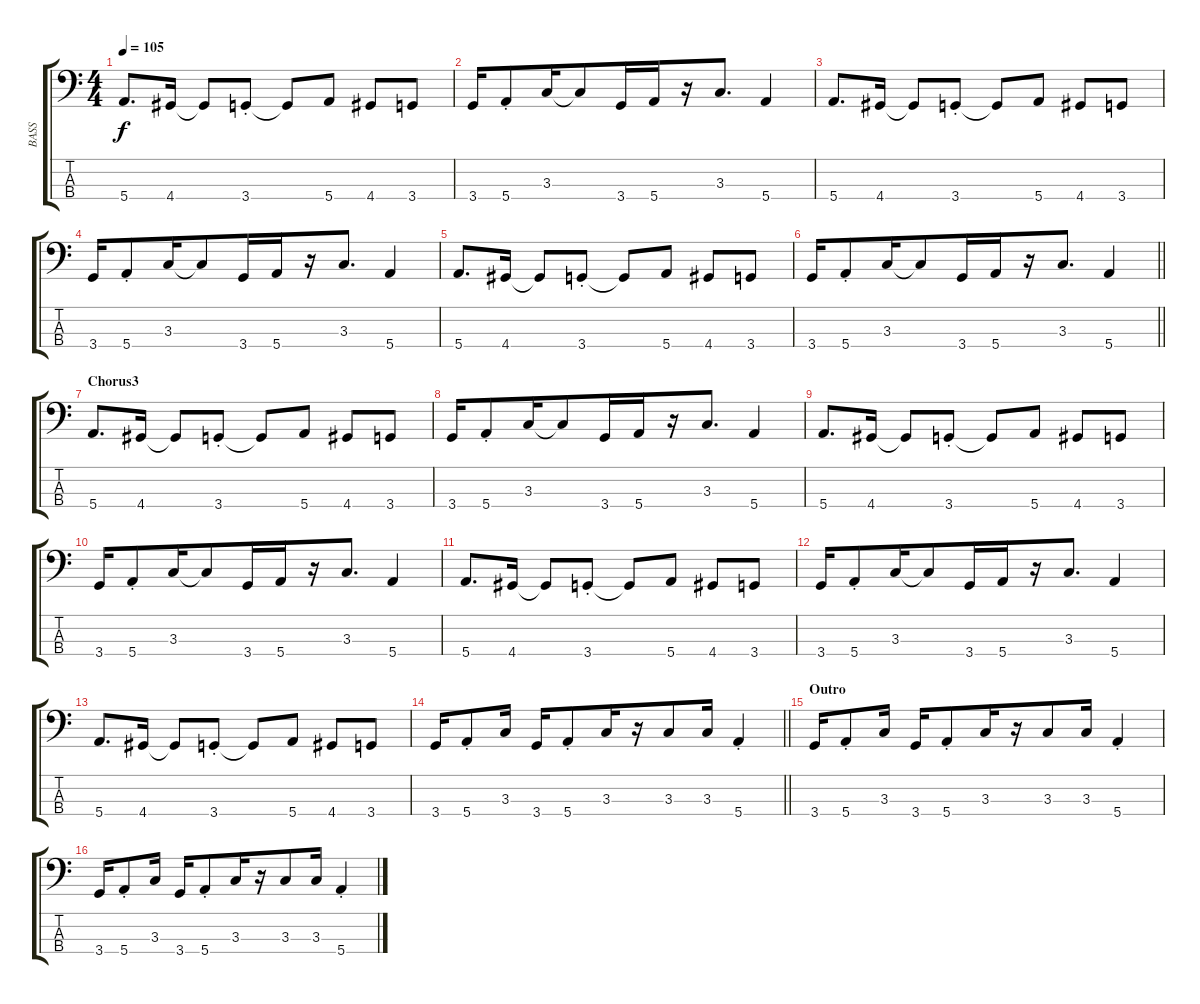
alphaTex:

\track ("BASS" "BASS") {instrument electricbassfinger}
\staff {score tabs}
\tuning (G2 D2 A1 E1) {hide}
\ts (4 4)
\tempo 105
\clef f4
\ks c
5.4.8{d dy f} 4.4.16 4.4{t}.8 3.4{st}.8 3.4{t}.8 5.4.8 4.4.8 3.4.8 |
3.4.16{beam merge} 5.4{st}.8{beam merge} 3.3.16{beam merge} 3.3{t}.8 3.4.16{beam merge} 5.4.16{beam merge} r.16 3.3.8{d} 5.4.4 |
5.4.8{d} 4.4.16 4.4{t}.8 3.4{st}.8 3.4{t}.8 5.4.8 4.4.8 3.4.8 |
3.4.16{beam merge} 5.4{st}.8{beam merge} 3.3.16{beam merge} 3.3{t}.8 3.4.16{beam merge} 5.4.16{beam merge} r.16 3.3.8{d} 5.4.4 |
5.4.8{d} 4.4.16 4.4{t}.8 3.4{st}.8 3.4{t}.8 5.4.8 4.4.8 3.4.8 |
\barLineRight lightlight
3.4.16{beam merge} 5.4{st}.8{beam merge} 3.3.16{beam merge} 3.3{t}.8 3.4.16{beam merge} 5.4.16{beam merge} r.16 3.3.8{d} 5.4.4 |
\section ("" "Chorus3")
5.4.8{d} 4.4.16 4.4{t}.8 3.4{st}.8 3.4{t}.8 5.4.8 4.4.8 3.4.8 |
3.4.16{beam merge} 5.4{st}.8{beam merge} 3.3.16{beam merge} 3.3{t}.8 3.4.16{beam merge} 5.4.16{beam merge} r.16 3.3.8{d} 5.4.4 |
5.4.8{d} 4.4.16 4.4{t}.8 3.4{st}.8 3.4{t}.8 5.4.8 4.4.8 3.4.8 |
3.4.16{beam merge} 5.4{st}.8{beam merge} 3.3.16{beam merge} 3.3{t}.8 3.4.16{beam merge} 5.4.16{beam merge} r.16 3.3.8{d} 5.4.4 |
5.4.8{d} 4.4.16 4.4{t}.8 3.4{st}.8 3.4{t}.8 5.4.8 4.4.8 3.4.8 |
3.4.16{beam merge} 5.4{st}.8{beam merge} 3.3.16{beam merge} 3.3{t}.8 3.4.16{beam merge} 5.4.16{beam merge} r.16 3.3.8{d} 5.4.4 |
5.4.8{d} 4.4.16 4.4{t}.8 3.4{st}.8 3.4{t}.8 5.4.8 4.4.8 3.4.8 |
\barLineRight lightlight
3.4.16{beam merge} 5.4{st}.8{beam merge} 3.3.16 3.4.16{beam merge} 5.4{st}.8 3.3.16{beam merge} r.16 3.3.8 3.3.16 5.4{st}.4 |
\section ("" "Outro")
3.4.16{beam merge} 5.4{st}.8{beam merge} 3.3.16 3.4.16{beam merge} 5.4{st}.8 3.3.16{beam merge} r.16 3.3.8 3.3.16 5.4{st}.4 |
3.4.16{beam merge} 5.4{st}.8{beam merge} 3.3.16 3.4.16{beam merge} 5.4{st}.8 3.3.16{beam merge} r.16 3.3.8 3.3.16 5.4{st}.4
